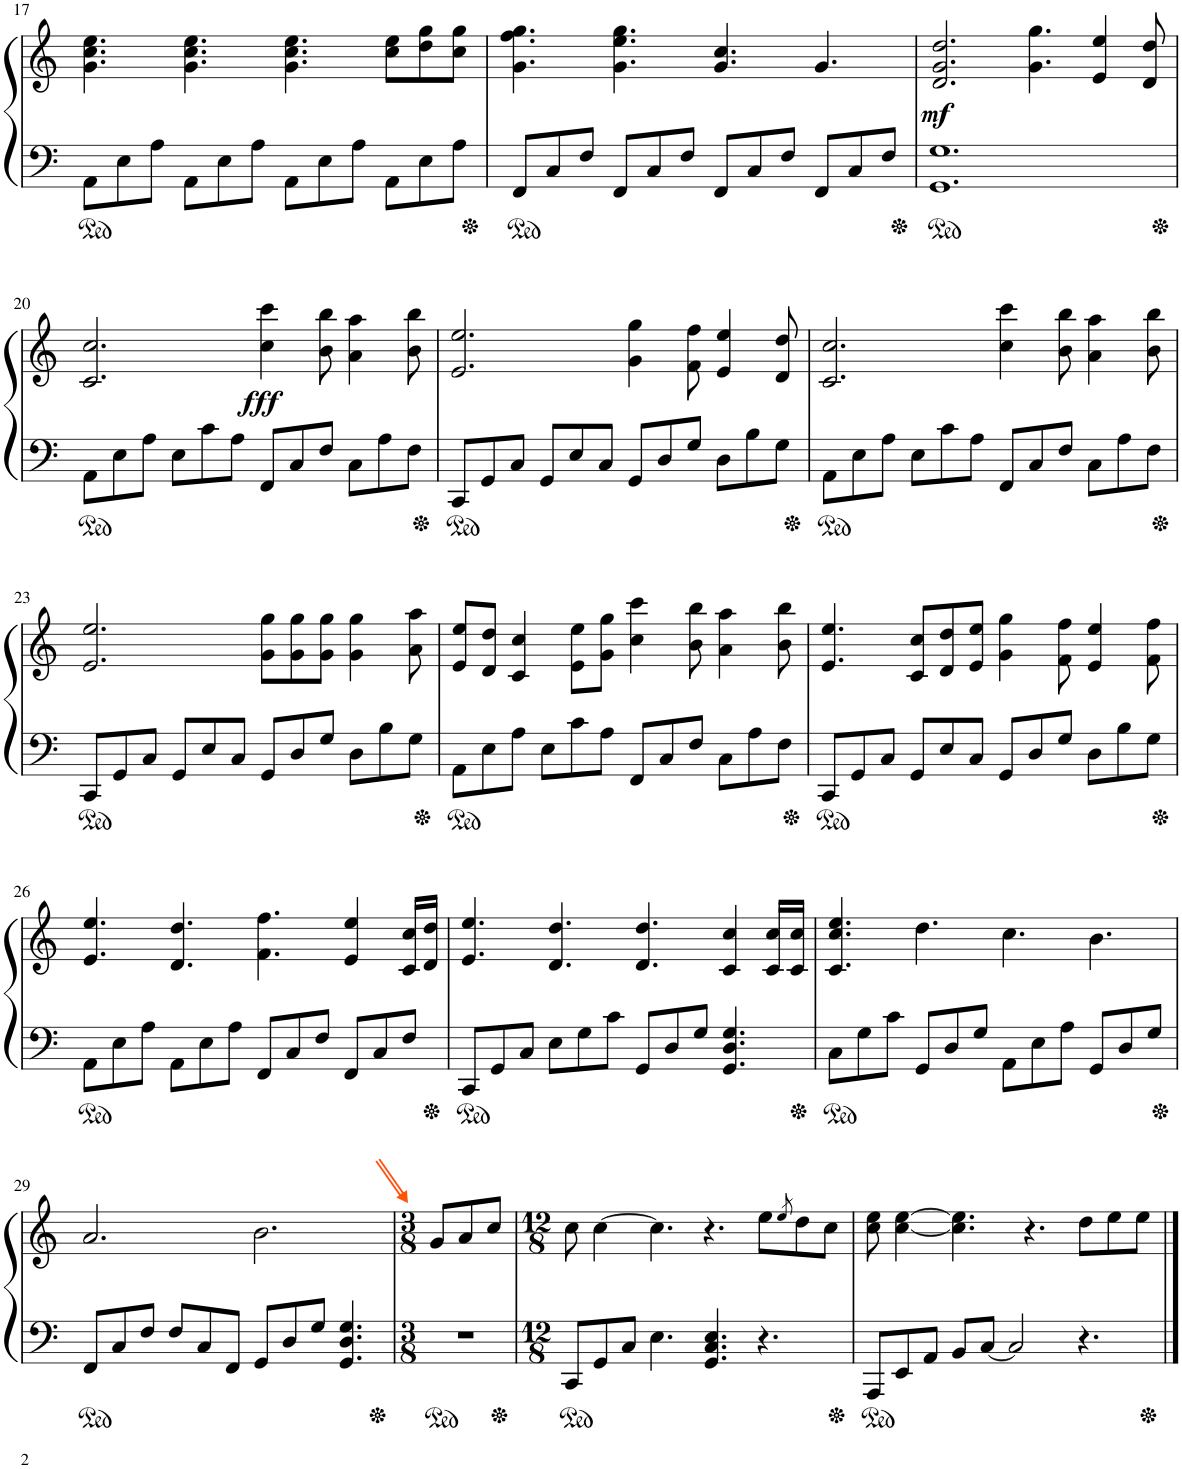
**kern	**kern	**dynam
*part1	*part1	*part1
*staff2	*staff1	*staff1/2
*I"Piano	*	*
*I'Pno.	*	*
!!LO:PB:g=z
*clefF4	*clefG2	*
*k[]	*k[]	*
*M12/8	*M12/8	*
=17	=17	=17
8AA\L	4.g\ 4.cc\ 4.ee\	.
8E\	.	.
8A\J	.	.
8AA\L	4.g\ 4.cc\ 4.ee\	.
8E\	.	.
8A\J	.	.
8AA\L	4.g\ 4.cc\ 4.ee\	.
8E\	.	.
8A\J	.	.
8AA\L	8cc\ 8ee\L	.
8E\	8dd\ 8gg\	.
8A\J	8cc\ 8gg\J	.
=18	=18	=18
8FF/L	4.g\ 4.ff\ 4.gg\	.
8C/	.	.
8F/J	.	.
8FF/L	4.g\ 4.ee\ 4.gg\	.
8C/	.	.
8F/J	.	.
8FF/L	4.g/ 4.cc/	.
8C/	.	.
8F/J	.	.
8FF/L	4.g/	.
8C/	.	.
8F/J	.	.
=19	=19	=19
!	!	!LO:DY:b
1.GG 1.G	2.d/ 2.g/ 2.dd/	mf
.	4.g\ 4.gg\	.
.	4e/ 4ee/	.
.	8d/ 8dd/	.
!!LO:LB:g=z
=20	=20	=20
8AA\L	2.c/ 2.cc/	.
8E\	.	.
8A\J	.	.
8E\L	.	.
8c\	.	.
8A\J	.	.
!	!	!LO:DY:b
8FF/L	4cc\ 4ccc\	fff
8C/	.	.
8F/J	8b\ 8bb\	.
8C\L	4a\ 4aa\	.
8A\	.	.
8F\J	8b\ 8bb\	.
=21	=21	=21
8CC/L	2.e/ 2.ee/	.
8GG/	.	.
8C/J	.	.
8GG/L	.	.
8E/	.	.
8C/J	.	.
8GG/L	4g\ 4gg\	.
8D/	.	.
8G/J	8f\ 8ff\	.
8D\L	4e/ 4ee/	.
8B\	.	.
8G\J	8d/ 8dd/	.
=22	=22	=22
8AA\L	2.c/ 2.cc/	.
8E\	.	.
8A\J	.	.
8E\L	.	.
8c\	.	.
8A\J	.	.
8FF/L	4cc\ 4ccc\	.
8C/	.	.
8F/J	8b\ 8bb\	.
8C\L	4a\ 4aa\	.
8A\	.	.
8F\J	8b\ 8bb\	.
!!LO:LB:g=z
=23	=23	=23
8CC/L	2.e/ 2.ee/	.
8GG/	.	.
8C/J	.	.
8GG/L	.	.
8E/	.	.
8C/J	.	.
8GG/L	8g\ 8gg\L	.
8D/	8g\ 8gg\	.
8G/J	8g\ 8gg\J	.
8D\L	4g\ 4gg\	.
8B\	.	.
8G\J	8a\ 8aa\	.
=24	=24	=24
8AA\L	8e/ 8ee/L	.
8E\	8d/ 8dd/J	.
8A\J	4c/ 4cc/	.
8E\L	.	.
8c\	8e\ 8ee\L	.
8A\J	8g\ 8gg\J	.
8FF/L	4cc\ 4ccc\	.
8C/	.	.
8F/J	8b\ 8bb\	.
8C\L	4a\ 4aa\	.
8A\	.	.
8F\J	8b\ 8bb\	.
=25	=25	=25
8CC/L	4.e/ 4.ee/	.
8GG/	.	.
8C/J	.	.
8GG/L	8c/ 8cc/L	.
8E/	8d/ 8dd/	.
8C/J	8e/ 8ee/J	.
8GG/L	4g\ 4gg\	.
8D/	.	.
8G/J	8f\ 8ff\	.
8D\L	4e/ 4ee/	.
8B\	.	.
8G\J	8f\ 8ff\	.
!!LO:LB:g=z
=26	=26	=26
8AA\L	4.e/ 4.ee/	.
8E\	.	.
8A\J	.	.
8AA\L	4.d/ 4.dd/	.
8E\	.	.
8A\J	.	.
8FF/L	4.f\ 4.ff\	.
8C/	.	.
8F/J	.	.
8FF/L	4e/ 4ee/	.
8C/	.	.
8F/J	16c/ 16cc/LL	.
.	16d/ 16dd/JJ	.
=27	=27	=27
8CC/L	4.e/ 4.ee/	.
8GG/	.	.
8C/J	.	.
8E\L	4.d/ 4.dd/	.
8G\	.	.
8c\J	.	.
8GG/L	4.d/ 4.dd/	.
8D/	.	.
8G/J	.	.
4.GG/ 4.D/ 4.G/	4c/ 4cc/	.
.	16c/ 16cc/LL	.
.	16c/ 16cc/JJ	.
=28	=28	=28
8C\L	4.c/ 4.cc/ 4.ee/	.
8G\	.	.
8c\J	.	.
8GG/L	4.dd\	.
8D/	.	.
8G/J	.	.
8AA\L	4.cc\	.
8E\	.	.
8A\J	.	.
8GG/L	4.b\	.
8D/	.	.
8G/J	.	.
!!LO:LB:g=z
=29	=29	=29
8FF/L	2.a/	.
8C/	.	.
8F/J	.	.
8F/L	.	.
8C/	.	.
8FF/J	.	.
8GG/L	2.b\	.
8D/	.	.
8G/J	.	.
4.GG/ 4.D/ 4.G/	.	.
=30	=30	=30
*M3/8	*M3/8	*
4.r	8g/L	.
.	8a/	.
.	8cc/J	.
=31	=31	=31
*M12/8	*M12/8	*
8CC/L	8cc\	.
8GG/	[4cc\	.
8C/J	.	.
4.E\	4.cc\]	.
4.GG/ 4.C/ 4.E/	4.r	.
4.r	8ee\L	.
.	8qee/	.
.	8dd\	.
.	8cc\J	.
=32	=32	=32
8AAA/L	8cc\ 8ee\	.
8EE/	[4cc\ [4ee\	.
8AA/J	.	.
8BB/L	4.cc\] 4.ee\]	.
[8C/J	.	.
2C/]	.	.
.	4.r	.
4.r	8dd\L	.
.	8ee\	.
.	8ee\J	.
==	==	==
*-	*-	*-
